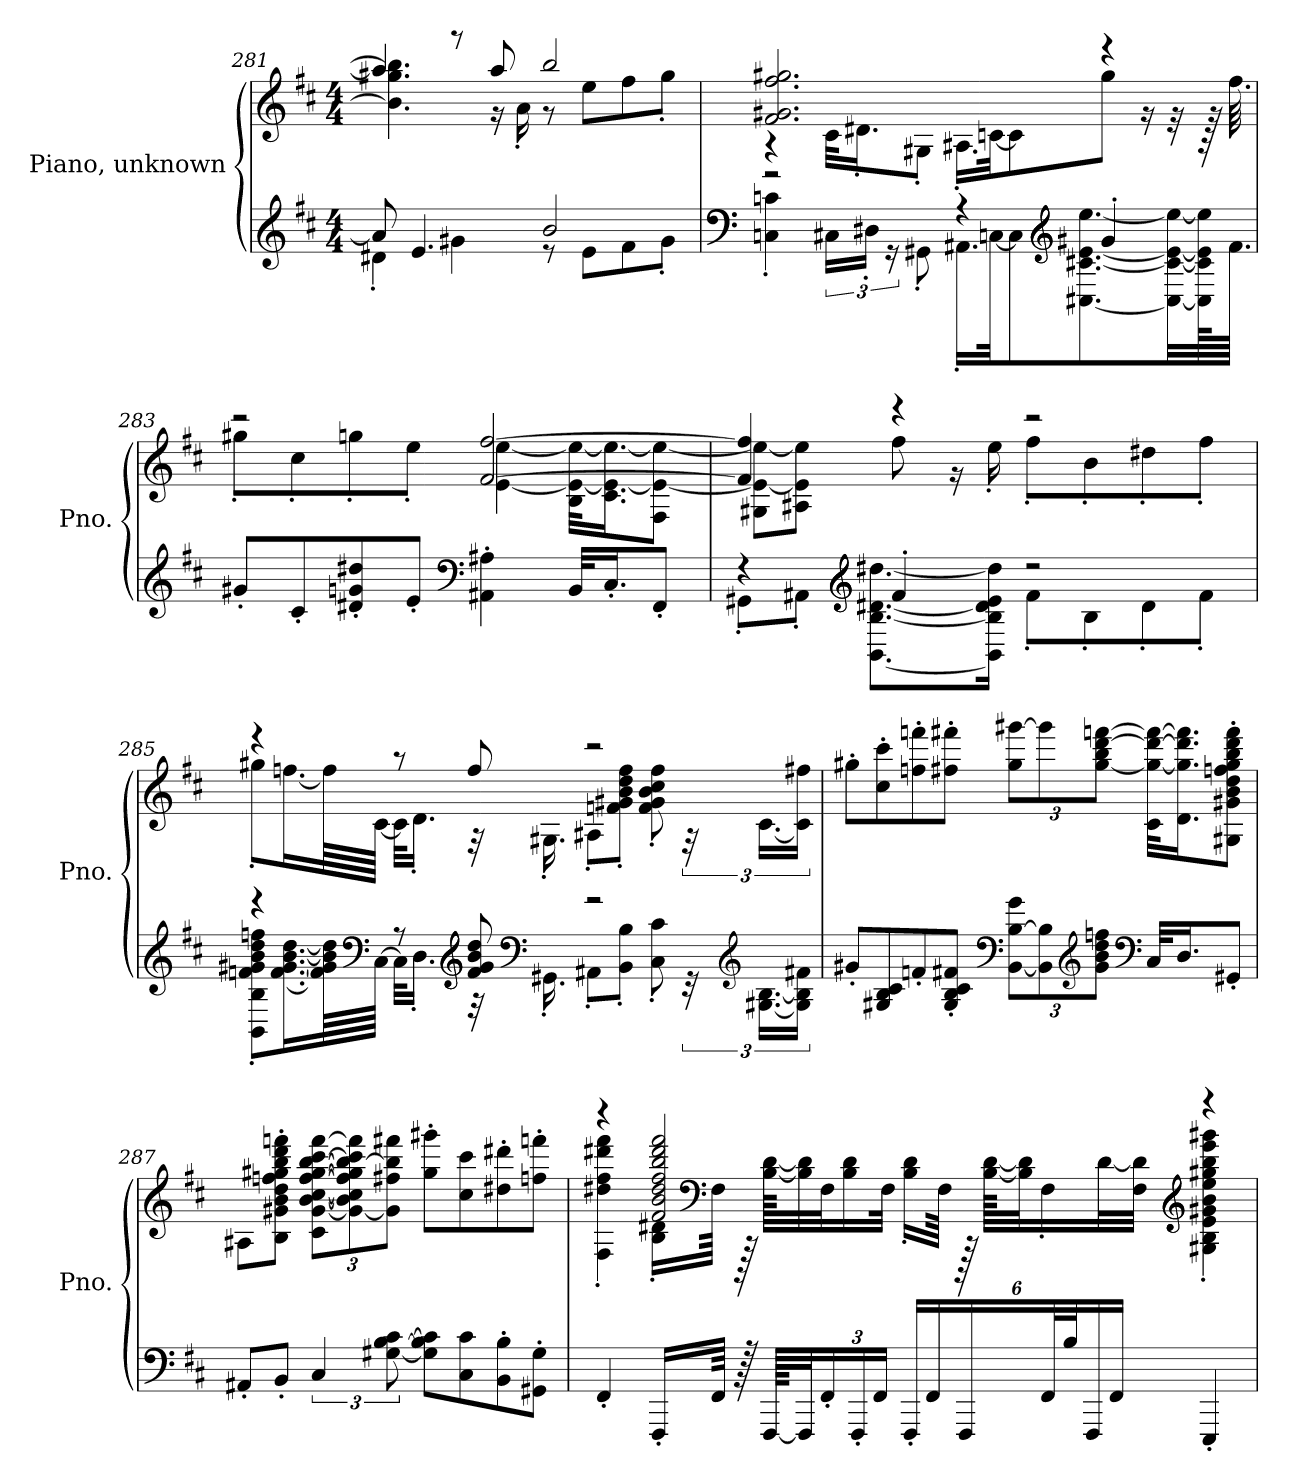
**kern	**kern
*part1	*part1
*staff2	*staff1
*I"Piano, unknown	*
*I'Pno.	*
*clefG2	*clefG2
*k[f#c#]	*k[f#c#]
*M4/4	*M4/4
=281	=281
*^	*^
8a/]	4d#X'\	4aa/]	4.b\] 4.gg#X\ 4.bb\]
4.e/	.	.	.
.	4g#X\	8r	.
.	.	8aa/	16r
.	.	.	16a'\
2b/	8r	2bb/	8r
.	8e\L	.	8ee\L
.	8f#\	.	8ff#\
.	8g#'\J	.	8gg#'\J
!!LO:LB:g=z	!!
=282	=282	=282	=282
*clefF4	*	*	*
2r	4Cn\' 4cn\'	2.f#/ 2.g#X/ 2.ff#/ 2.gg#X/	4r
.	24C#X\LL	.	32c#\KLL
.	.	.	16.d#X'\J
.	24D#X'\JJ	.	.
.	24r	.	.
.	8GG#X'\	.	8G#X'\J
4r	16.AA#X'\LL	.	16.A#X'\LL
.	[32Cn\JK	.	[32cn\JK
.	8C\]	.	8c\]
*clefG2	*	*	*
4g#X'/	[8.C#X\ [8.c#X\ [8.e\ [8.ee\	4r	8gg#\J
.	.	.	16r
.	32C#\_ 32c#\_ 32e\_ 32ee\_LL	.	32r
.	128C#\] 128c#\] 128e\] 128ee\]KL	.	128r
.	64.f#\JJJJ	.	64.ff#\
*v	*v	*	*
=283	=283	=283
8g#X'/L	2r	8gg#X'\L
8c#'/	.	8cc#'\
8d#X/' 8gn/' 8dd#X/'	.	8ggn'\
8e'/J	.	8ee'\J
*clefF4	*	*
4AA#X\' 4A#X\'	[2f#/ [2ff#/	[4e\ [4ee\
32BB/KLL	.	32B\ 32e\_ 32ee\_KLL
16.C#'/J	.	16.c#\ 16.e\_ 16.ee\_J
8FF#'/J	.	8F#\ 8e\_ 8ee\_J
!!LO:LB:g=z	!!
=284	=284	=284
*^	*	*
4r	8GG#X'\L	4f#/] 4ff#/]	8G#X\ 8e\_ 8ee\_L
.	8AA#X'\J	.	8A#X\ 8e\] 8ee\]J
*clefG2	*	*	*
4f#'/	[8.BB\ [8.B\ [8.d#X\ [8.dd#X\L	4r	8ff#\
.	.	.	16r
.	16BB\] 16B\] 16d#\] 16e\ 16dd#\]Jk	.	16ee'\
2r	8f#'\L	2r	8ff#'\L
.	8B'\	.	8b'\
.	8d#'\	.	8dd#X'\
.	8f#'\J	.	8ff#'\J
!!LO:PB:g=z	!!
=285	=285	=285	=285
4r	8BB\' 8B\' 8fn\' 8g#X\' 8b\' 8dd\' 8ffn\'L	4r	8gg#X'\L
.	[16.f\ [16.g#\ [16.b\ [16.dd\L	.	[16.ffn\L
.	64f\] 64g#\] 64b\] 64dd\]LL	.	64ff\LL]
*clefF4	*	*	*
.	[64C#\JJJJ	.	[64c#\JJJJ
8r	32C#\KLL]	8r	32c#\KLL]
.	16.D'\JJ	.	16.d'\JJ
*clefG2	*	*	*
8f/ 8g#/ 8b/ 8dd/	32r	8ff/	32r
*clefF4	*	*	*
.	16.GG#X'\	.	16.G#X'\
2r	8AA#X'\L	2r	8A#X'\L
.	8BB\' 8B\'J	.	8fn\' 8g#X\' 8b\' 8dd\' 8ff\'J
.	8C#\' 8c#\'	.	8f\' 8g#\' 8b\' 8cc#\' 8ff\'
.	48r	.	48r
*clefG2	*	*	*
.	[24.G#X\ [24.B\LL	.	[24.c#\LL
.	24G#\] 24B\] 24f#X\JJ	.	24c#\] 24ff#X\JJ
*v	*v	*	*
*	*v	*v
!!LO:LB:g=z
=286	=286
8g#X'/L	8gg#X'\L
8G#X/ 8B/ 8c#/	8cc#\' 8ccc#\'
8fn'/	8ffn\' 8fffn\'
8G#/' 8B/' 8c#/' 8f#X/'J	8ff#X\' 8fff#X\'J
*clefF4	*
*Xbrackettup	*Xbrackettup
[12BB\ [12B\ 12g#\L	12gg#\ [12ggg#X\L
12BB\] 12B\]	12ggg#\]
*clefG2	*
12g#\ 12b\ 12dd\ 12ffn\J	[12gg#\ 12bb\ [12ddd\ [12fffn\J
*clefF4	*
32C#/KLL	32c#\ 32gg#\_ 32ddd\_ 32fff\_KLL
16.D/J	16.d\ 16.gg#\] 16.ddd\] 16.fff\]J
8GG#X'/J	8G#X\' 8g#X\' 8b\' 8dd\' 8ffn\' 8gg#\' 8bb\' 8ddd\' 8fff\'J
=287	=287
8AA#X'/L	8A#X\L
8BB'/J	8B\' 8g#X\' 8b\' 8dd\' 8ffn\' 8gg#X\' 8bb\' 8ddd\' 8fffn\'J
*brackettup	*
6C#/	12c#\ [12g#\ [12b\ [12cc#\ [12ff\ [12gg#\ [12bb\ [12ccc#\ [12fff\L
.	12g#\_ 12b\] 12cc#\] 12ff\] 12gg#\] 12bb\_ 12ccc#\] 12fff\]
[12G#X\ [12B\ [12c#\	12g#\] 12ff#X\ 12bb\] 12fff#X\J
8G#\] 8B\] 8c#\]L	8gg#\' 8ggg#X\'L
8C#\ 8c#\	8cc#\ 8ccc#\
8BB\' 8B\'	8dd#X\' 8ddd#X\'
8GG#X\' 8G#\'J	8ffn\' 8fffn\'J
!!LO:LB:g=z
=288	=288
*	*^
4FF#'/	4r	4F#\' 4dd#X\' 4ff#\' 4ddd#X\' 4fff#\'
16FFF#'/LL	2f#/ 2b/ 2dd#/ 2ff#/ 2bb/ 2ddd#/ 2fff#/	16B\' 16d#X\'LL
*	*clefF4	*
64FF#/JJkk	.	64F#\JJkk
128r	.	128r
[128FFF#/KKLLL	.	[128B\ [128d#\KKLLL
32FFF#/J]	.	32B\] 32d#\]
*Xbrackettup	*	*
24FF#'/	.	32F#\J
.	.	16B\ 16d#\
24FFF#'/	.	.
24FF#/JJ	.	.
.	.	32F#\JJk
24FFF#'/LL	.	16B\' 16d#\'LL
24FF#/	.	.
.	.	64F#\JJkk
.	.	128r
24FFF#/	.	.
.	.	[128B\ [128d#\KKLLL
.	.	32B\] 32d#\]J
48FF#/L	.	16F#'\
48B/J	.	.
24FFF#/	.	.
.	.	[32d#\L
24FF#/JJ	.	.
.	.	32F#\ 32d#\]JJJ
*	*clefG2	*
4EEE'/	4r	4G#X\' 4B\' 4e\' 4g#X\' 4b\' 4ee\' 4gg#X\' 4bb\' 4eee\' 4ggg#X\'
*	*v	*v
=	=
*-	*-
